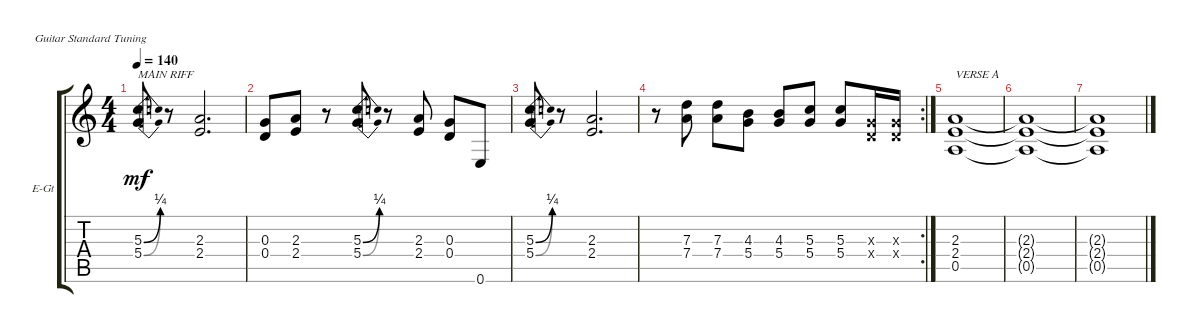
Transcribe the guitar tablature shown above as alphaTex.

\defaultSystemsLayout 4
\bracketExtendMode groupsimilarinstruments
\multiTrackTrackNamePolicy hidden
\firstSystemTrackNameOrientation horizontal
\otherSystemsTrackNameOrientation horizontal
\track ("Electric Guitar" "E-Gt") {instrument distortionguitar}
\staff {score tabs}
\tuning (E4 B3 G3 D3 A2 E2)
\ts (4 4)
\tempo 140
\clef g2
\scale
0.258333
\ks aminor
(5.4{be (bend 0 0 13.799999999999999 1)} 5.3{be (bend 0 0 13.2 1)}).8{txt "MAIN RIFF" dy mf instrument distortionguitar} r.8 (2.4 2.3).2{d} |
\scale
0.24576 (0.4 0.3).8 (2.3 2.4).8 r.8 (5.4{be (bend 0 0 12 1)} 5.3{be (bend 0 0 13.799999999999999 1)}).8 r.8 (2.4 2.3).8 (0.4 0.3).8 0.6.8 |
\scale
0.225962 (5.4{be (bend 0 0 13.799999999999999 1)} 5.3{be (bend 0 0 13.2 1)}).8 r.8 (2.4 2.3).2{d} |
\rc 2
\scale
0.270385 r.8 (7.4 7.3).8 (7.4 7.3).8 (5.4 4.3).8 (5.4 4.3).8 (5.3 5.4).8 (5.4 5.3).8 (0.4{x} 0.3{x}).16 (0.4{x} 0.3{x}).16 |
(0.5 2.4 2.3).1{txt "VERSE A"} |
(0.5{t} 2.4{t} 2.3{t}).1 |
(0.5{t} 2.4{t} 2.3{t}).1
